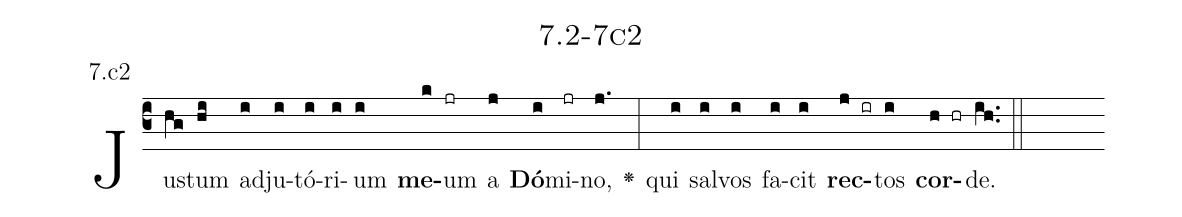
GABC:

name: 7.2-7c2;
annotation: 7.c2;
%%
(c3)Jus(hg)tum(hi) ad(i)ju(i)tó(i)ri(i)um(i) <b>me</b>(k)um(jr) a(j) <b>Dó</b>(i)mi(jr)no,(j.) <v>\greheightstar</v>(:) qui(i) sal(i)vos(i) fa(i)cit(i) <b>rec</b>(j ir)tos(i) <b>cor</b>(h hr)de.(ih..) (::)


%E(i) u(i) o(j) u(i) a(h) e.(ih..) (::)
